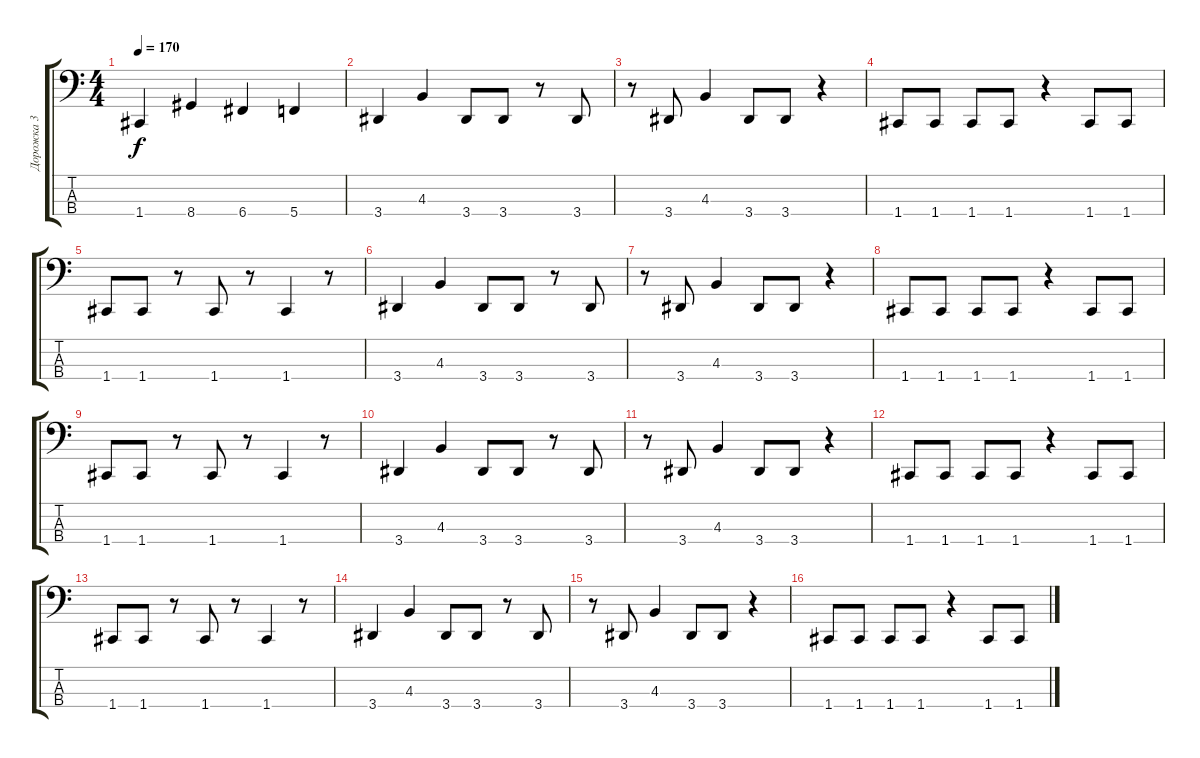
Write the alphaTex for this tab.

\track ("Дорожка 3" "Дорожка 3") {instrument electricbassfinger}
\staff {score tabs}
\tuning (F2 C2 G1 C1) {hide}
\ts (4 4)
\tempo 170
\clef f4
\ks c
1.4{t}.4{dy f} 8.4.4 6.4.4 5.4.4 |
3.4.4 4.3.4 3.4.8 3.4.8 r.8 3.4.8 |
r.8 3.4.8 4.3.4 3.4.8 3.4.8 r.4 |
1.4.8 1.4.8 1.4.8 1.4.8 r.4 1.4.8 1.4.8 |
1.4.8 1.4.8 r.8 1.4.8 r.8 1.4.4 r.8 |
3.4.4 4.3.4 3.4.8 3.4.8 r.8 3.4.8 |
r.8 3.4.8 4.3.4 3.4.8 3.4.8 r.4 |
1.4.8 1.4.8 1.4.8 1.4.8 r.4 1.4.8 1.4.8 |
1.4.8 1.4.8 r.8 1.4.8 r.8 1.4.4 r.8 |
3.4.4 4.3.4 3.4.8 3.4.8 r.8 3.4.8 |
r.8 3.4.8 4.3.4 3.4.8 3.4.8 r.4 |
1.4.8 1.4.8 1.4.8 1.4.8 r.4 1.4.8 1.4.8 |
1.4.8 1.4.8 r.8 1.4.8 r.8 1.4.4 r.8 |
3.4.4 4.3.4 3.4.8 3.4.8 r.8 3.4.8 |
r.8 3.4.8 4.3.4 3.4.8 3.4.8 r.4 |
1.4.8 1.4.8 1.4.8 1.4.8 r.4 1.4.8 1.4.8
